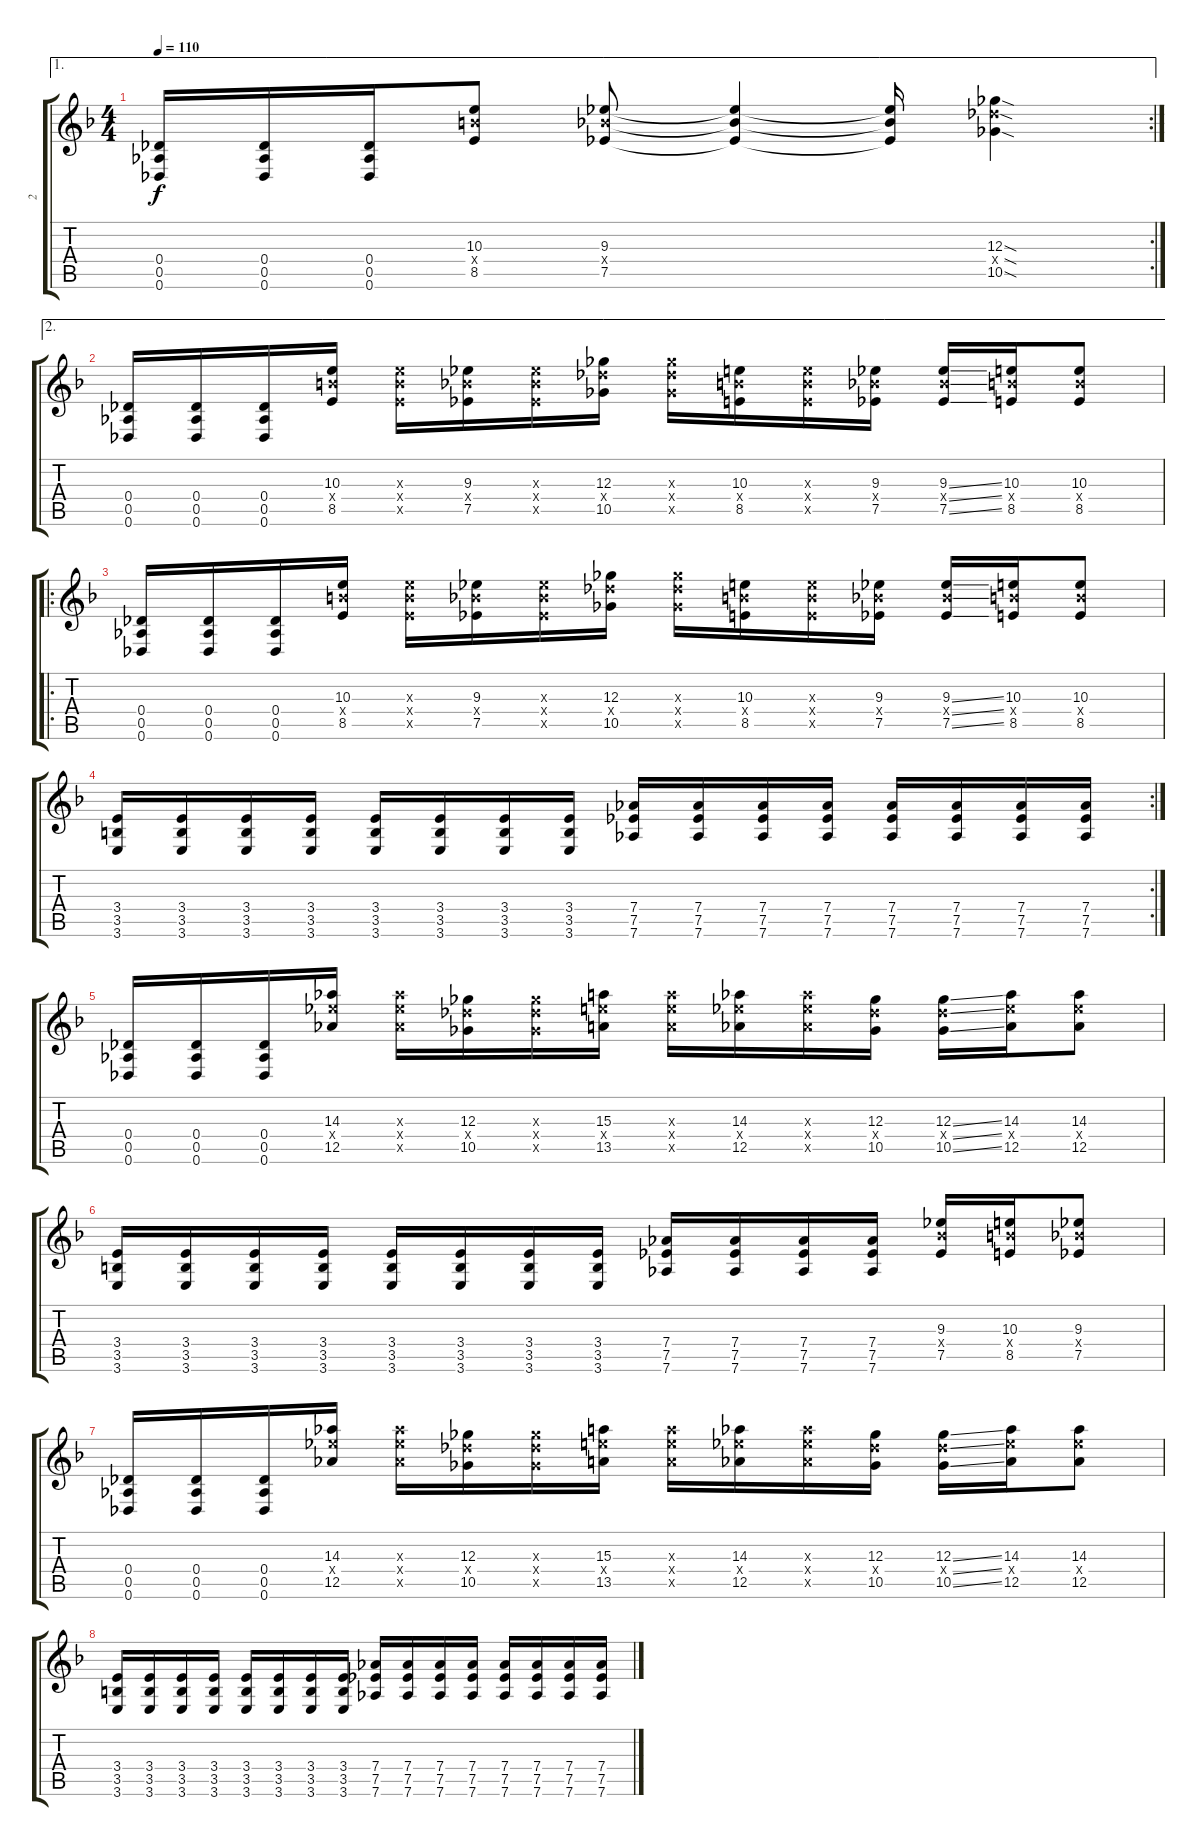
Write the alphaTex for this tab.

\track ("2" "2") {instrument distortionguitar}
\staff {score tabs}
\tuning (Eb4 Bb3 Gb3 Db3 Ab2 Db2) {hide}
\ae 1
\rc 2
\ts (4 4)
\tempo 110
\clef g2
\ks f
(0.4 0.5 0.6).16{dy f} (0.4 0.5 0.6).16 (0.4 0.5 0.6).16 (10.3 10.4{x} 8.5).8 (9.3 9.4{x} 7.5).8 (9.3{t} 9.4{t} 7.5{t}).4 (9.3{t} 9.4{t} 7.5{t}).16 (12.3{sod} 12.4{sod x} 10.5{sod}).4 |
\ae 2
(0.4 0.5 0.6).16 (0.4 0.5 0.6).16 (0.4 0.5 0.6).16 (10.3 10.4{x} 8.5).16 (10.3{x} 10.4{x} 8.5{x}).16 (9.3 9.4{x} 7.5).16 (9.3{x} 9.4{x} 7.5{x}).16 (12.3 12.4{x} 10.5).16 (12.3{x} 12.4{x} 10.5{x}).16 (10.3 10.4{x} 8.5).16 (10.3{x} 10.4{x} 8.5{x}).16 (9.3 9.4{x} 7.5).16 (9.3{ss} 9.4{ss x} 7.5{ss}).16 (10.3 10.4{x} 8.5).16 (10.3 10.4{x} 8.5).8 |
\ro
(0.4 0.5 0.6).16 (0.4 0.5 0.6).16 (0.4 0.5 0.6).16 (10.3 10.4{x} 8.5).16 (10.3{x} 10.4{x} 8.5{x}).16 (9.3 9.4{x} 7.5).16 (9.3{x} 9.4{x} 7.5{x}).16 (12.3 12.4{x} 10.5).16 (12.3{x} 12.4{x} 10.5{x}).16 (10.3 10.4{x} 8.5).16 (10.3{x} 10.4{x} 8.5{x}).16 (9.3 9.4{x} 7.5).16 (9.3{ss} 9.4{ss x} 7.5{ss}).16 (10.3 10.4{x} 8.5).16 (10.3 10.4{x} 8.5).8 |
\rc 2
(3.4 3.5 3.6).16 (3.4 3.5 3.6).16 (3.4 3.5 3.6).16 (3.4 3.5 3.6).16 (3.4 3.5 3.6).16 (3.4 3.5 3.6).16 (3.4 3.5 3.6).16 (3.4 3.5 3.6).16 (7.4 7.5 7.6).16 (7.4 7.5 7.6).16 (7.4 7.5 7.6).16 (7.4 7.5 7.6).16 (7.4 7.5 7.6).16 (7.4 7.5 7.6).16 (7.4 7.5 7.6).16 (7.4 7.5 7.6).16 |
(0.4 0.5 0.6).16 (0.4 0.5 0.6).16 (0.4 0.5 0.6).16 (14.3 14.4{x} 12.5).16 (14.3{x} 14.4{x} 12.5{x}).16 (12.3 12.4{x} 10.5).16 (12.3{x} 12.4{x} 10.5{x}).16 (15.3 15.4{x} 13.5).16 (15.3{x} 15.4{x} 13.5{x}).16 (14.3 14.4{x} 12.5).16 (14.3{x} 14.4{x} 12.5{x}).16 (12.3 12.4{x} 10.5).16 (12.3{ss} 12.4{ss x} 10.5{ss}).16 (14.3 14.4{x} 12.5).16 (14.3 14.4{x} 12.5).8 |
(3.4 3.5 3.6).16 (3.4 3.5 3.6).16 (3.4 3.5 3.6).16 (3.4 3.5 3.6).16 (3.4 3.5 3.6).16 (3.4 3.5 3.6).16 (3.4 3.5 3.6).16 (3.4 3.5 3.6).16 (7.4 7.5 7.6).16 (7.4 7.5 7.6).16 (7.4 7.5 7.6).16 (7.4 7.5 7.6).16 (9.3 9.4{x} 7.5).16 (10.3 10.4{x} 8.5).16 (9.3 9.4{x} 7.5).8 |
(0.4 0.5 0.6).16 (0.4 0.5 0.6).16 (0.4 0.5 0.6).16 (14.3 14.4{x} 12.5).16 (14.3{x} 14.4{x} 12.5{x}).16 (12.3 12.4{x} 10.5).16 (12.3{x} 12.4{x} 10.5{x}).16 (15.3 15.4{x} 13.5).16 (15.3{x} 15.4{x} 13.5{x}).16 (14.3 14.4{x} 12.5).16 (14.3{x} 14.4{x} 12.5{x}).16 (12.3 12.4{x} 10.5).16 (12.3{ss} 12.4{ss x} 10.5{ss}).16 (14.3 14.4{x} 12.5).16 (14.3 14.4{x} 12.5).8 |
(3.4 3.5 3.6).16 (3.4 3.5 3.6).16 (3.4 3.5 3.6).16 (3.4 3.5 3.6).16 (3.4 3.5 3.6).16 (3.4 3.5 3.6).16 (3.4 3.5 3.6).16 (3.4 3.5 3.6).16 (7.4 7.5 7.6).16 (7.4 7.5 7.6).16 (7.4 7.5 7.6).16 (7.4 7.5 7.6).16 (7.4 7.5 7.6).16 (7.4 7.5 7.6).16 (7.4 7.5 7.6).16 (7.4 7.5 7.6).16
